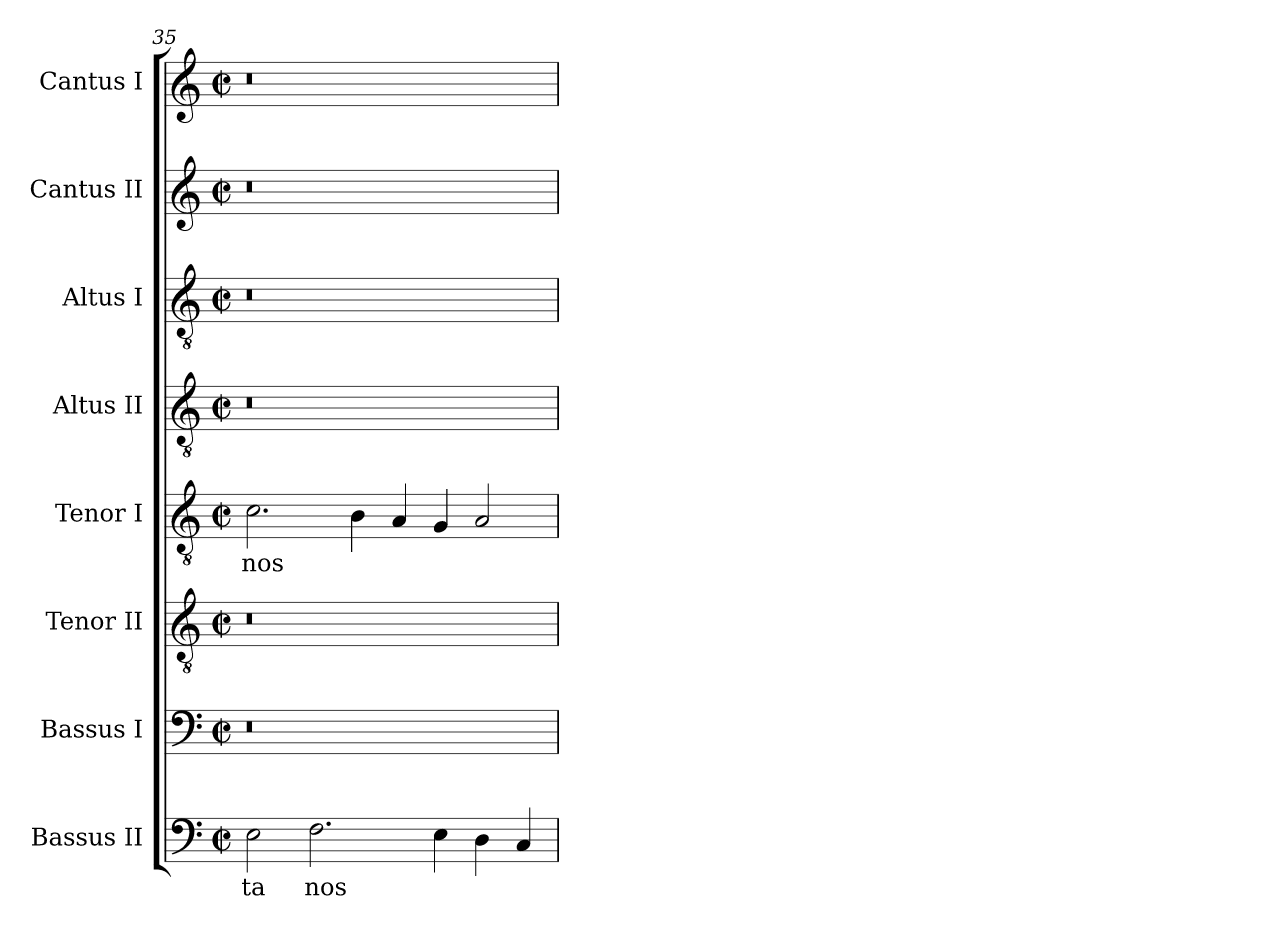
**kern	**text	**kern	**kern	**kern	**text	**kern	**kern	**kern	**kern
*part8	*part8	*part7	*part6	*part5	*part5	*part4	*part3	*part2	*part1
*staff8	*staff8	*staff7	*staff6	*staff5	*staff5	*staff4	*staff3	*staff2	*staff1
*I"Bassus II	*	*I"Bassus I	*I"Tenor II	*I"Tenor I	*	*I"Altus II	*I"Altus I	*I"Cantus II	*I"Cantus I
!!LO:PB:g=z
*clefF4	*	*clefF4	*clefGv2	*clefGv2	*	*clefGv2	*clefGv2	*clefG2	*clefG2
*M2/2	*	*M2/2	*M2/2	*M2/2	*	*M2/2	*M2/2	*M2/2	*M2/2
*met(c|)	*	*met(c|)	*met(c|)	*met(c|)	*	*met(c|)	*met(c|)	*met(c|)	*met(c|)
=35	=35	=35	=35	=35	=35	=35	=35	=35	=35
!	!LO:LY:b:cj	!	!	!	!LO:LY:b	!	!	!	!
2E\	-ta	0r	0r	2.c\	nos	0r	0r	0r	0r
!	!LO:LY:b	!	!	!	!	!	!	!	!
2.F\	nos	.	.	.	.	.	.	.	.
.	.	.	.	4B\	.	.	.	.	.
.	.	.	.	4A/	.	.	.	.	.
4E\	.	.	.	4G/	.	.	.	.	.
4D\	.	.	.	2A/	.	.	.	.	.
4C/	.	.	.	.	.	.	.	.	.
=	=	=	=	=	=	=	=	=	=
*-	*-	*-	*-	*-	*-	*-	*-	*-	*-
